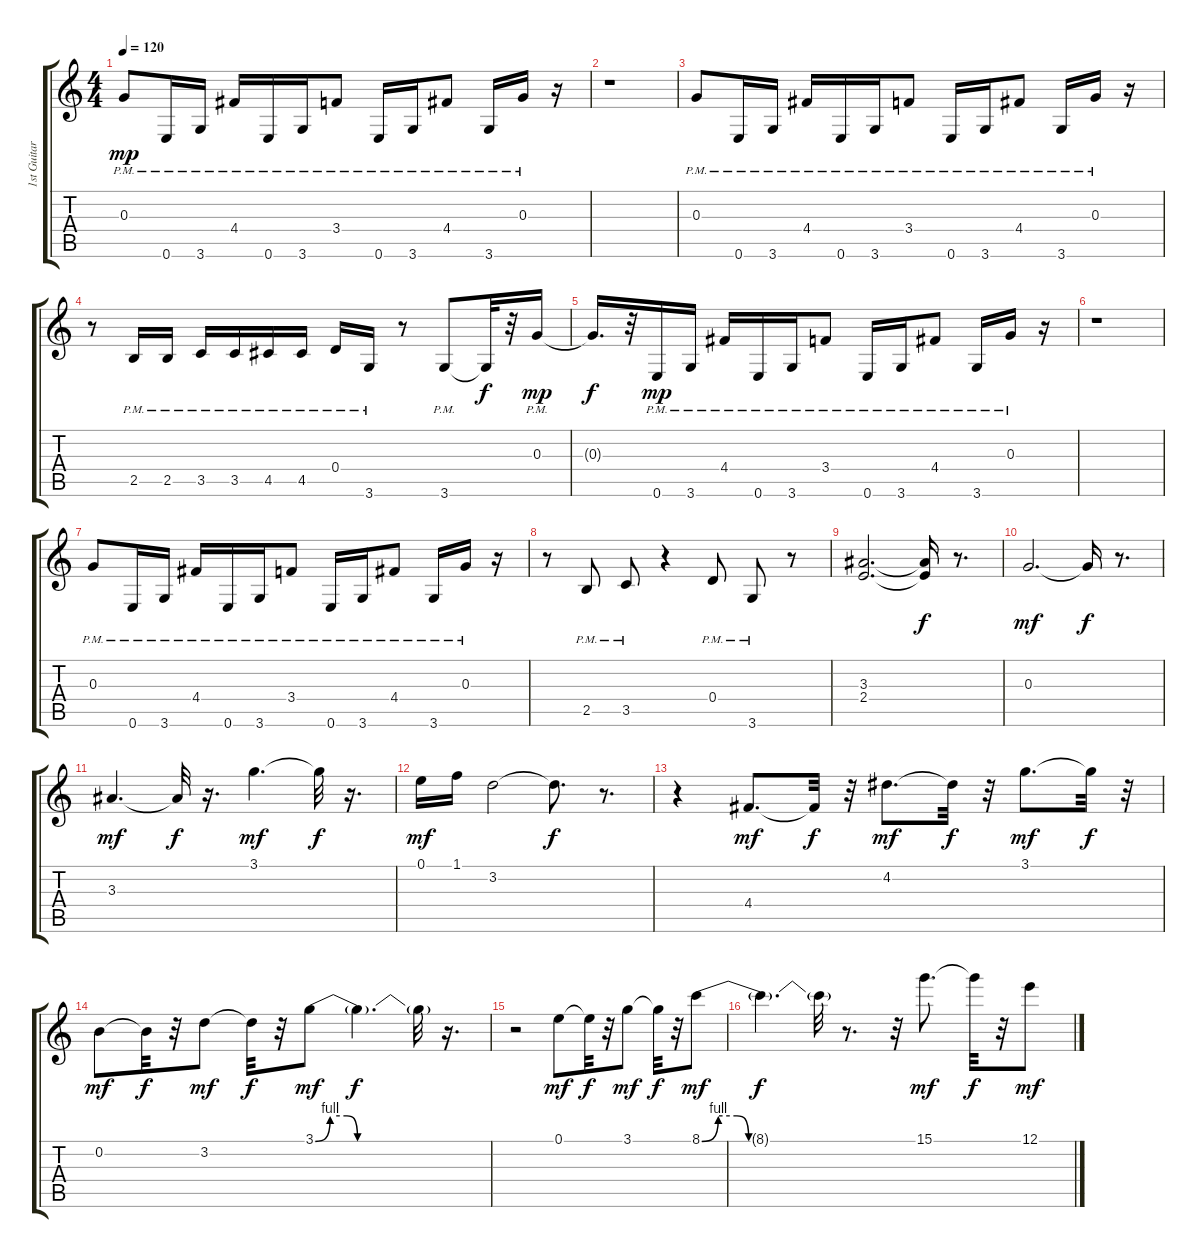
\track ("1st Guitar" "1st Guitar") {instrument overdrivenguitar}
\staff {score tabs}
\tuning (E4 B3 G3 D3 A2 E2) {hide}
\ts (4 4)
\tempo 120
\clef g2
\ks c
0.3{pm}.8{dy mp} 0.6{pm}.16 3.6{pm}.16 4.4{pm}.16 0.6{pm}.16 3.6{pm}.16 3.4{pm}.8 0.6{pm}.16 3.6{pm}.16 4.4{pm}.8 3.6{pm}.16 0.3{pm}.16 r.16 |
r.1 |
0.3{pm}.8 0.6{pm}.16 3.6{pm}.16 4.4{pm}.16 0.6{pm}.16 3.6{pm}.16 3.4{pm}.8 0.6{pm}.16 3.6{pm}.16 4.4{pm}.8 3.6{pm}.16 0.3{pm}.16 r.16 |
r.8 2.5{pm}.16 2.5{pm}.16 3.5{pm}.16 3.5{pm}.16 4.5{pm}.16 4.5{pm}.16 0.4{pm}.16 3.6{pm}.16 r.8 3.6{pm}.8 3.6{t}.32{dy f} r.32 0.3{pm}.16{dy mp} |
0.3{t}.16{d dy f} r.32 0.6{pm}.16{dy mp} 3.6{pm}.16 4.4{pm}.16 0.6{pm}.16 3.6{pm}.16 3.4{pm}.8 0.6{pm}.16 3.6{pm}.16 4.4{pm}.8 3.6{pm}.16 0.3{pm}.16 r.16 |
r.1 |
0.3{pm}.8 0.6{pm}.16 3.6{pm}.16 4.4{pm}.16 0.6{pm}.16 3.6{pm}.16 3.4{pm}.8 0.6{pm}.16 3.6{pm}.16 4.4{pm}.8 3.6{pm}.16 0.3{pm}.16 r.16 |
r.8 2.5{pm}.8 3.5{pm}.8 r.4 0.4{pm}.8 3.6{pm}.8 r.8 |
(3.3 2.4).2{d} (3.3{t} 2.4{t}).16{dy f} r.8{d} |
0.3.2{d dy mf} 0.3{t}.16{dy f} r.8{d} |
3.3.4{d dy mf} 3.3{t}.32{dy f} r.16{d} 3.1.4{d dy mf} 3.1{t}.32{dy f} r.16{d} |
0.1.16{dy mf} 1.1.16 3.2.2 3.2{t}.8{d dy f} r.8{d} |
r.4 4.4.8{d dy mf} 4.4{t}.32{dy f} r.32 4.2.8{d dy mf} 4.2{t}.32{dy f} r.32 3.1.8{d dy mf} 3.1{t}.32{dy f} r.32 |
0.2.8{dy mf} 0.2{t}.32{dy f} r.32 3.2.8{dy mf} 3.2{t}.32{dy f} r.32 3.1{be (custom 0 0 7 4 15 4 20 0 60 0)}.8{dy mf} 3.1{t}.4{d dy f} 3.1{t}.32 r.16{d} |
r.2 0.1.8{dy mf} 0.1{t}.32{dy f} r.32 3.1.8{dy mf} 3.1{t}.32{dy f} r.32 8.1{be (custom 0 0 7 4 15 4 20 0 60 0)}.8{dy mf} |
8.1{t}.4{d dy f} 8.1{t}.32 r.8{d} r.32 15.1.8{d dy mf} 15.1{t}.32{dy f} r.32 12.1.8{dy mf}
